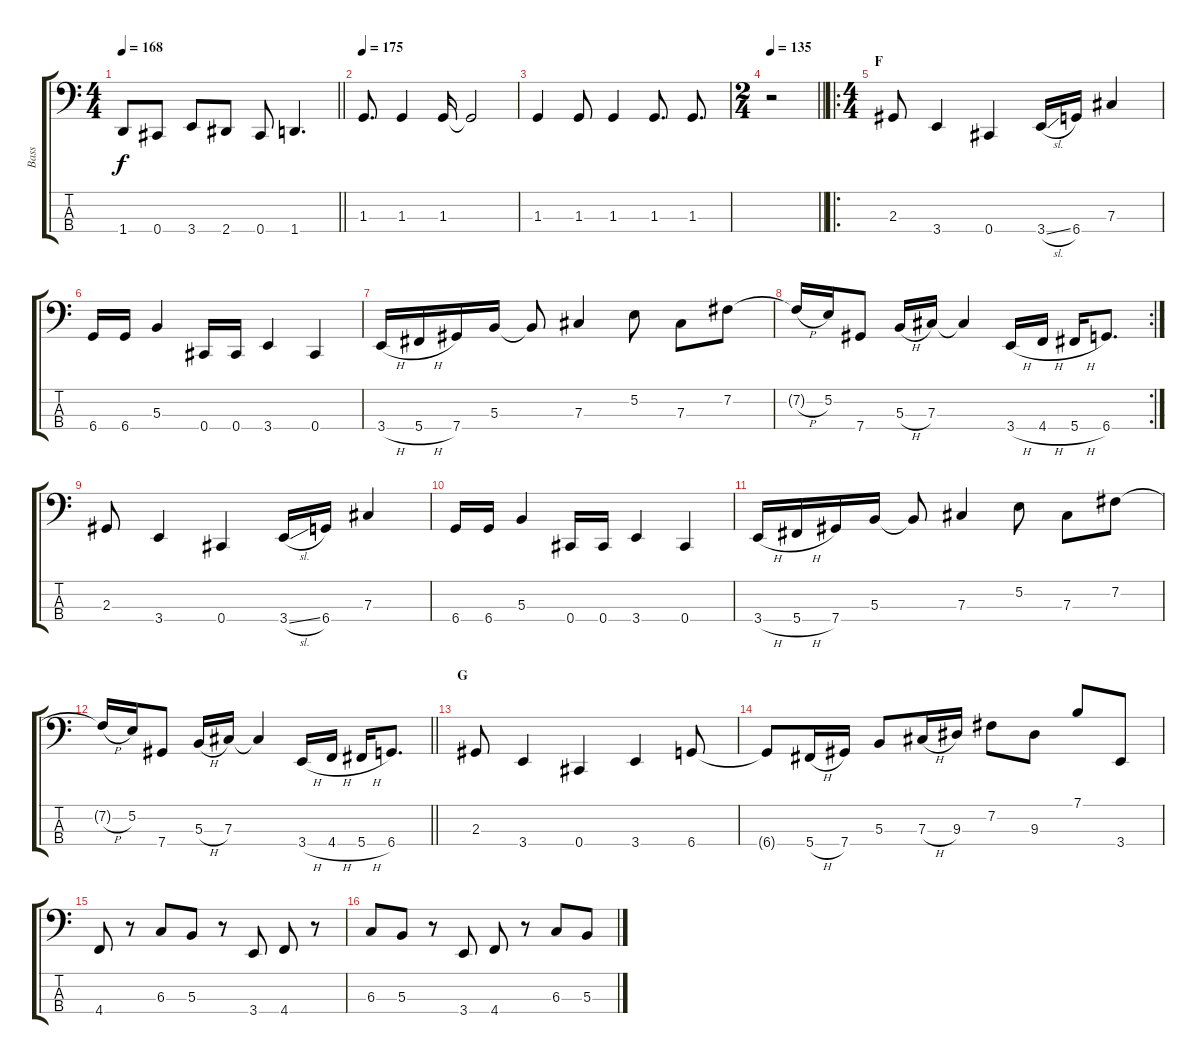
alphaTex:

\track ("Bass" "Bass") {instrument electricbassfinger}
\staff {score tabs}
\tuning (E2 B1 Gb1 Db1) {hide}
\ts (4 4)
\tempo 168
\clef f4
\barLineRight lightlight
\ks c
1.4.8{dy f} 0.4.8 3.4.8 2.4.8 0.4.8 1.4.4{d} |
\section ("" "")
\tempo 175
1.3.8{d} 1.3.4 1.3.16 1.3{t}.2 |
1.3.4 1.3.8 1.3.4 1.3.8{d} 1.3.8{d} |
\ts (2 4)
\tempo 135
\barLineRight lightlight
r.2 |
\ro
\ts (4 4)
\section ("" "F")
2.3.8 3.4.4 0.4.4 3.4{sl}.16 6.4.16 7.3.4 |
6.4.16 6.4.16 5.3.4 0.4.16 0.4.16 3.4.4 0.4.4 |
3.4{h}.16 5.4{h}.16 7.4.16 5.3.16 5.3{t}.8 7.3.4 5.2.8 7.3.8 7.2.8 |
\rc 2
7.2{h t}.16 5.2.16 7.4.8 5.3{h}.16 7.3.16 7.3{t}.4 3.4{h}.16 4.4{h}.16 5.4{h}.16 6.4.8{d} |
2.3.8 3.4.4 0.4.4 3.4{sl}.16 6.4.16 7.3.4 |
6.4.16 6.4.16 5.3.4 0.4.16 0.4.16 3.4.4 0.4.4 |
3.4{h}.16 5.4{h}.16 7.4.16 5.3.16 5.3{t}.8 7.3.4 5.2.8 7.3.8 7.2.8 |
\barLineRight lightlight
7.2{h t}.16 5.2.16 7.4.8 5.3{h}.16 7.3.16 7.3{t}.4 3.4{h}.16 4.4{h}.16 5.4{h}.16 6.4.8{d} |
\section ("" "G")
2.3.8 3.4.4 0.4.4 3.4.4 6.4.8 |
6.4{t}.8 5.4{h}.16 7.4.16 5.3.8 7.3{h}.16 9.3.16 7.2.8 9.3.8 7.1.8 3.4.8 |
4.4.8 r.8 6.3.8 5.3.8 r.8 3.4.8 4.4.8 r.8 |
6.3.8 5.3.8 r.8 3.4.8 4.4.8 r.8 6.3.8 5.3.8
